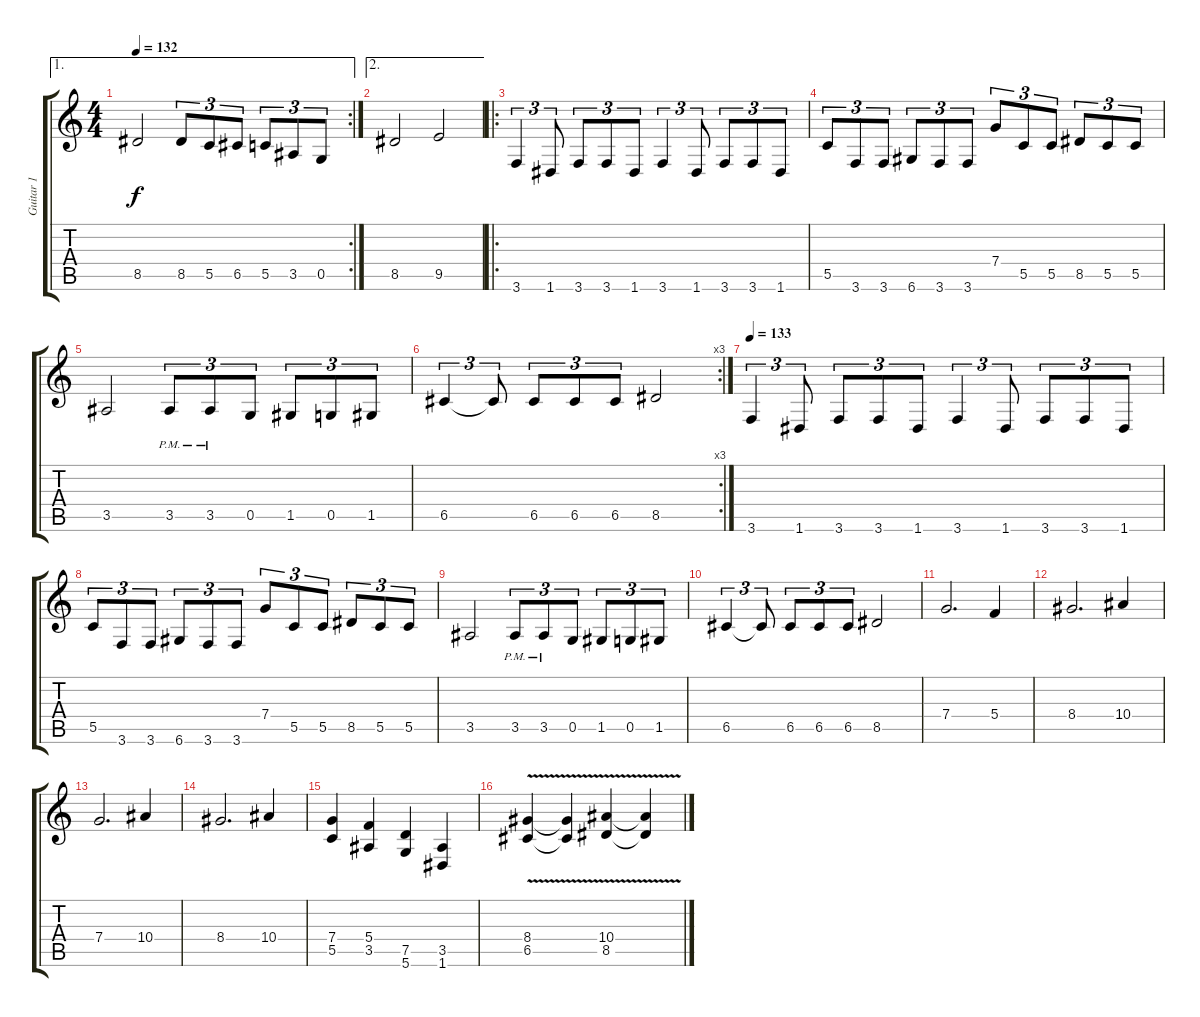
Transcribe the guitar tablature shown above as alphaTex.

\track ("Guitar 1" "Guitar 1") {instrument distortionguitar}
\staff {score tabs}
\tuning (D4 A3 F3 C3 G2 D2) {hide}
\ae 1
\rc 2
\ts (4 4)
\tempo 132
\clef g2
\ks c
8.5.2{dy f} 8.5.8{tu (3 2)} 5.5.8{tu (3 2)} 6.5.8{tu (3 2)} 5.5.8{tu (3 2)} 3.5.8{tu (3 2)} 0.5.8{tu (3 2)} |
\ae 2
8.5.2 9.5.2 |
\ro
3.6.4{tu (3 2)} 1.6.8{tu (3 2)} 3.6.8{tu (3 2)} 3.6.8{tu (3 2)} 1.6.8{tu (3 2)} 3.6.4{tu (3 2)} 1.6.8{tu (3 2)} 3.6.8{tu (3 2)} 3.6.8{tu (3 2)} 1.6.8{tu (3 2)} |
5.5.8{tu (3 2)} 3.6.8{tu (3 2)} 3.6.8{tu (3 2)} 6.6.8{tu (3 2)} 3.6.8{tu (3 2)} 3.6.8{tu (3 2)} 7.4.8{tu (3 2)} 5.5.8{tu (3 2)} 5.5.8{tu (3 2)} 8.5.8{tu (3 2)} 5.5.8{tu (3 2)} 5.5.8{tu (3 2)} |
3.5.2 3.5{pm}.8{tu (3 2)} 3.5{pm}.8{tu (3 2)} 0.5.8{tu (3 2)} 1.5.8{tu (3 2)} 0.5.8{tu (3 2)} 1.5.8{tu (3 2)} |
\rc 3
6.5.4{tu (3 2)} 6.5{t}.8{tu (3 2)} 6.5.8{tu (3 2)} 6.5.8{tu (3 2)} 6.5.8{tu (3 2)} 8.5.2 |
\tempo 133
3.6.4{tu (3 2)} 1.6.8{tu (3 2)} 3.6.8{tu (3 2)} 3.6.8{tu (3 2)} 1.6.8{tu (3 2)} 3.6.4{tu (3 2)} 1.6.8{tu (3 2)} 3.6.8{tu (3 2)} 3.6.8{tu (3 2)} 1.6.8{tu (3 2)} |
5.5.8{tu (3 2)} 3.6.8{tu (3 2)} 3.6.8{tu (3 2)} 6.6.8{tu (3 2)} 3.6.8{tu (3 2)} 3.6.8{tu (3 2)} 7.4.8{tu (3 2)} 5.5.8{tu (3 2)} 5.5.8{tu (3 2)} 8.5.8{tu (3 2)} 5.5.8{tu (3 2)} 5.5.8{tu (3 2)} |
3.5.2 3.5{pm}.8{tu (3 2)} 3.5{pm}.8{tu (3 2)} 0.5.8{tu (3 2)} 1.5.8{tu (3 2)} 0.5.8{tu (3 2)} 1.5.8{tu (3 2)} |
6.5.4{tu (3 2)} 6.5{t}.8{tu (3 2)} 6.5.8{tu (3 2)} 6.5.8{tu (3 2)} 6.5.8{tu (3 2)} 8.5.2 |
7.4.2{d} 5.4.4 |
8.4.2{d} 10.4.4 |
7.4.2{d} 10.4.4 |
8.4.2{d} 10.4.4 |
(7.4 5.5).4 (5.4 3.5).4 (7.5 5.6).4 (3.5 1.6).4 |
(8.4 6.5{v}).4 (8.4{t} 6.5{v t}).4 (10.4 8.5{v}).4 (10.4{t} 8.5{v t}).4
